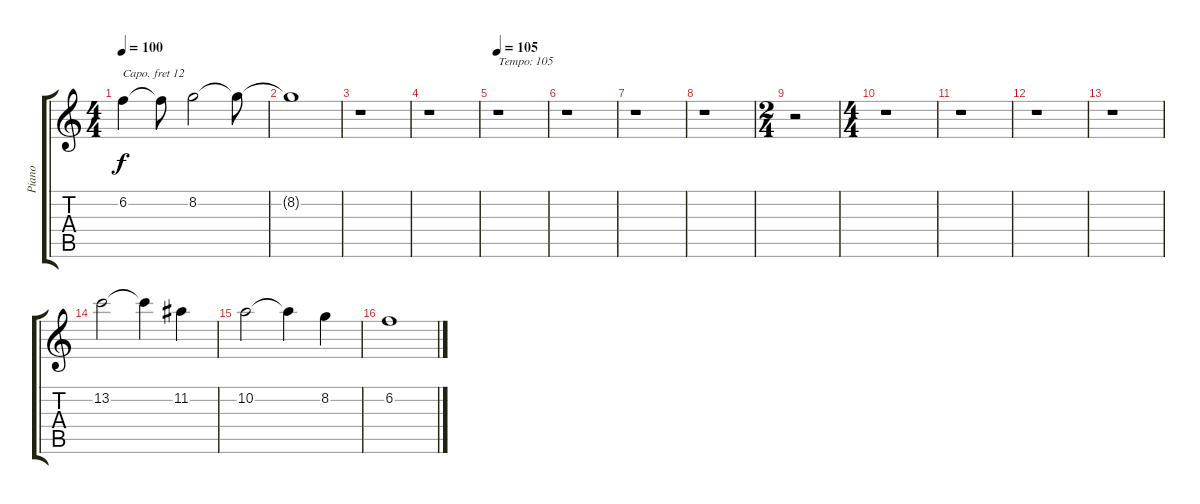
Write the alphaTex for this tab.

\track ("Piano" "Piano") {instrument acousticgrandpiano}
\staff {score tabs}
\capo 12
\tuning (E4 B3 G3 D3 A2 D2) {hide}
\ts (4 4)
\tempo 100
\clef g2
\ks c
6.2.4{dy f} 6.2{t}.8 8.2.2 8.2{t}.8 |
8.2{t}.1 |
r.1 |
r.1 |
\tempo 105
r.1{txt "Tempo: 105"} |
r.1 |
r.1 |
r.1 |
\ts (2 4)
r.2 |
\ts (4 4)
r.1 |
r.1 |
r.1 |
r.1 |
13.2.2 13.2{t}.4 11.2.4 |
10.2.2 10.2{t}.4 8.2.4 |
6.2.1
